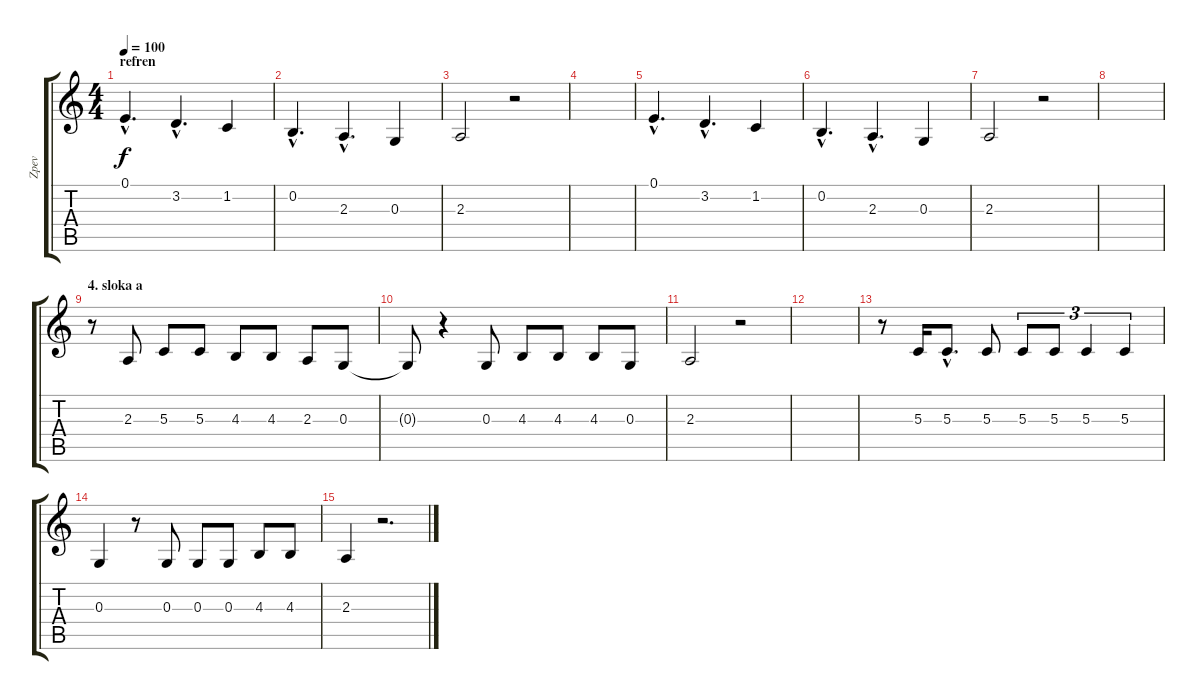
\track ("Zpev" "Zpev") {instrument flute}
\staff {score tabs}
\tuning (E4 B3 G3 D3 A2 E2) {hide}
\ts (4 4)
\section ("" "refren")
\tempo 100
\clef g2
\ks c
0.1{hac}.4{d dy f} 3.2{hac}.4{d} 1.2.4 |
0.2{hac}.4{d} 2.3{hac}.4{d} 0.3.4 |
2.3.2 r.2 |
|
0.1{hac}.4{d} 3.2{hac}.4{d} 1.2.4 |
0.2{hac}.4{d} 2.3{hac}.4{d} 0.3.4 |
2.3.2 r.2 |
|
\section ("" "4. sloka a")
r.8 2.3.8 5.3.8 5.3.8 4.3.8 4.3.8 2.3.8 0.3.8 |
0.3{t}.8 r.4 0.3.8 4.3.8 4.3.8 4.3.8 0.3.8 |
2.3.2 r.2 |
|
r.8 5.3.16 5.3{hac}.8{d} 5.3.8 5.3.8{tu (3 2)} 5.3.8{tu (3 2)} 5.3.4{tu (3 2)} 5.3.4{tu (3 2)} |
0.3.4 r.8 0.3.8 0.3.8 0.3.8 4.3.8 4.3.8 |
2.3.4 r.2{d}
